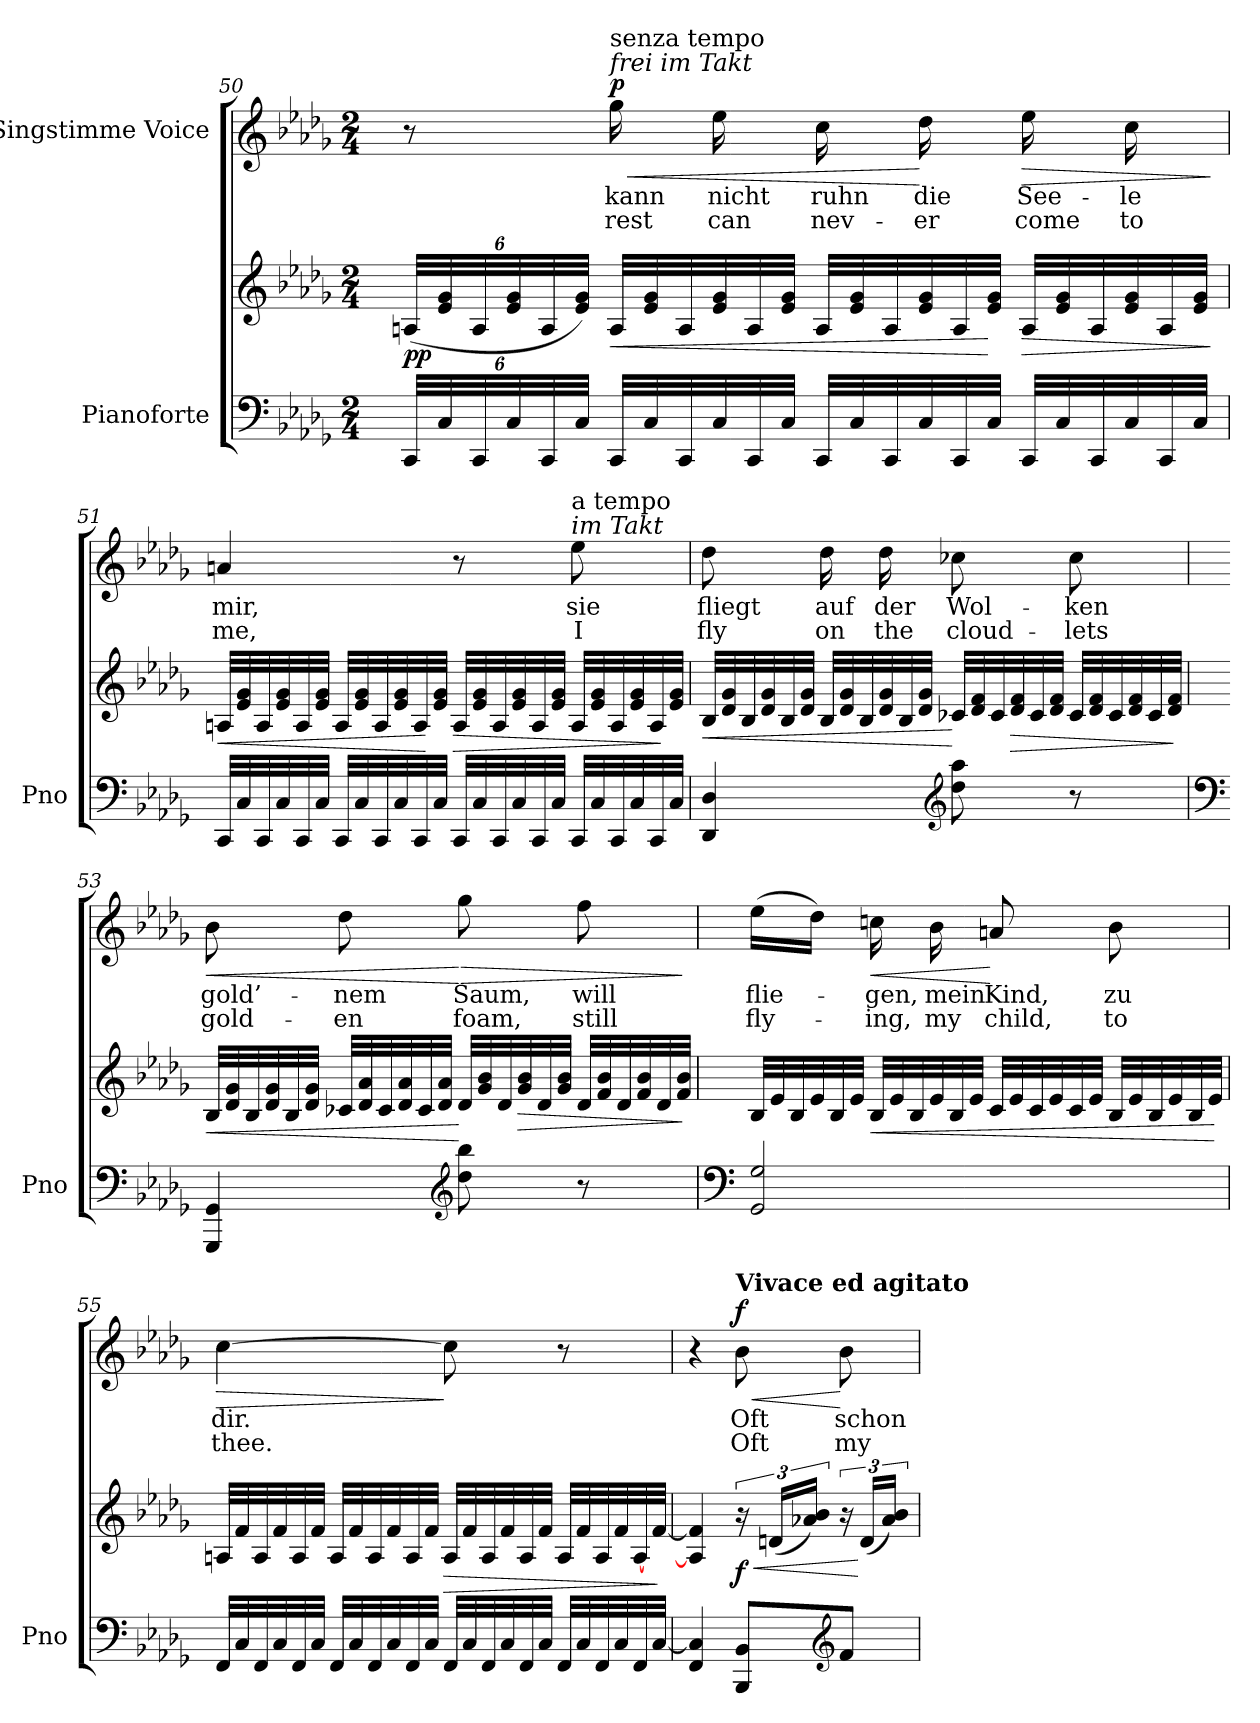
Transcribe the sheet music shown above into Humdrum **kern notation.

**kern	**kern	**dynam	**kern	**text	**text	**dynam
*part2	*part2	*part2	*part1	*part1	*part1	*part1
*staff3	*staff2	*staff2/3	*staff1	*staff1	*staff1	*staff1
*I"Pianoforte	*	*	*I"Singstimme Voice	*	*	*
*I'Pno	*	*	*	*	*	*
*clefF4	*clefG2	*	*clefG2	*	*	*
*k[b-e-a-d-g-]	*k[b-e-a-d-g-]	*	*k[b-e-a-d-g-]	*	*	*
*M2/4	*M2/4	*	*M2/4	*	*	*
=50	=50	=50	=50	=50	=50	=50
!	!	!LO:DY:b	!	!	!	!
48CC/LLL	(48An/LLL	pp	8r	.	.	.
48C/	48e-/ 48g-/	.	.	.	.	.
48CC/	48A/	.	.	.	.	.
48C/	48e-/ 48g-/	.	.	.	.	.
48CC/	48A/	.	.	.	.	.
48C/JJJ	48e-/ 48g-/JJJ)	.	.	.	.	.
*Xtuplet	*Xtuplet	*	*	*	*	*
!	!	!	!LO:TX:i:t=frei im Takt	!	!	!
!	!	!	!LO:TX:t=senza tempo	!	!	!
!	!	!LO:HP:b	!	!	!	!LO:HP:b
!	!	!	!	!	!	!LO:DY:n=1:a
48CC/LLL	48A/LLL	<	16gg-\	kann	rest	< p
48C/	48e-/ 48g-/	.	.	.	.	.
48CC/	48A/	.	.	.	.	.
48C/	48e-/ 48g-/	.	16ee-\	nicht	can	.
48CC/	48A/	.	.	.	.	.
48C/JJJ	48e-/ 48g-/JJJ	.	.	.	.	.
48CC/LLL	48A/LLL	.	16cc\	ruhn	nev-	.
48C/	48e-/ 48g-/	.	.	.	.	.
48CC/	48A/	.	.	.	.	.
48C/	48e-/ 48g-/	.	16dd-\	die	-er	[
48CC/	48A/	.	.	.	.	.
48C/JJJ	48e-/ 48g-/JJJ	[	.	.	.	.
!	!	!LO:HP:b	!	!	!	!LO:HP:b
48CC/LLL	48A/LLL	>	16ee-\	See-	come	>
48C/	48e-/ 48g-/	.	.	.	.	.
48CC/	48A/	.	.	.	.	.
48C/	48e-/ 48g-/	.	16cc\	-le	to	.
48CC/	48A/	.	.	.	.	.
48C/JJJ	48e-/ 48g-/JJJ	.	.	.	.	.
.	.	]	.	.	.	]
=51	=51	=51	=51	=51	=51	=51
!	!	!LO:HP:b	!	!	!	!
48CC/LLL	48An/LLL	<	4an/	mir,	me,	.
48C/	48e-/ 48g-/	.	.	.	.	.
48CC/	48A/	.	.	.	.	.
48C/	48e-/ 48g-/	.	.	.	.	.
48CC/	48A/	.	.	.	.	.
48C/JJJ	48e-/ 48g-/JJJ	.	.	.	.	.
48CC/LLL	48A/LLL	.	.	.	.	.
48C/	48e-/ 48g-/	.	.	.	.	.
48CC/	48A/	.	.	.	.	.
48C/	48e-/ 48g-/	.	.	.	.	.
48CC/	48A/	.	.	.	.	.
48C/JJJ	48e-/ 48g-/JJJ	[	.	.	.	.
!	!	!LO:HP:b	!	!	!	!
48CC/LLL	48A/LLL	>	8r	.	.	.
48C/	48e-/ 48g-/	.	.	.	.	.
48CC/	48A/	.	.	.	.	.
48C/	48e-/ 48g-/	.	.	.	.	.
48CC/	48A/	.	.	.	.	.
48C/JJJ	48e-/ 48g-/JJJ	.	.	.	.	.
!	!	!	!LO:TX:i:t=im Takt	!	!	!
!	!	!	!LO:TX:t=a tempo	!	!	!
48CC/LLL	48A/LLL	.	8ee-\	sie	I	.
48C/	48e-/ 48g-/	.	.	.	.	.
48CC/	48A/	.	.	.	.	.
48C/	48e-/ 48g-/	.	.	.	.	.
48CC/	48A/	.	.	.	.	.
48C/JJJ	48e-/ 48g-/JJJ	]	.	.	.	.
=52	=52	=52	=52	=52	=52	=52
!	!	!LO:HP:b	!	!	!	!
4DD-/ 4D-/	48B-/LLL	<	8dd-\	fliegt	fly	.
.	48d-/ 48g-/	.	.	.	.	.
.	48B-/	.	.	.	.	.
.	48d-/ 48g-/	.	.	.	.	.
.	48B-/	.	.	.	.	.
.	48d-/ 48g-/JJJ	.	.	.	.	.
.	48B-/LLL	.	16dd-\	auf	on	.
.	48d-/ 48g-/	.	.	.	.	.
.	48B-/	.	.	.	.	.
.	48d-/ 48g-/	.	16dd-\	der	the	.
.	48B-/	.	.	.	.	.
.	48d-/ 48g-/JJJ	.	.	.	.	.
*clefG2	*	*	*	*	*	*
8dd-\ 8aa-\	48c-X/LLL	[	8cc-X\	Wol-	cloud-	.
.	48d-/ 48f/	.	.	.	.	.
.	48c-/	.	.	.	.	.
!	!	!LO:HP:b	!	!	!	!
.	48d-/ 48f/	>	.	.	.	.
.	48c-/	.	.	.	.	.
.	48d-/ 48f/JJJ	.	.	.	.	.
8r	48c-/LLL	.	8cc-\	-ken	-lets	.
.	48d-/ 48f/	.	.	.	.	.
.	48c-/	.	.	.	.	.
.	48d-/ 48f/	.	.	.	.	.
.	48c-/	.	.	.	.	.
.	48d-/ 48f/JJJ	.	.	.	.	.
.	.	]	.	.	.	.
=53	=53	=53	=53	=53	=53	=53
*clefF4	*	*	*	*	*	*
!	!	!LO:HP:b	!	!	!	!LO:HP:b
4GGG-/ 4GG-/	48B-/LLL	<	8b-\	gold’-	gold-	<
.	48d-/ 48g-/	.	.	.	.	.
.	48B-/	.	.	.	.	.
.	48d-/ 48g-/	.	.	.	.	.
.	48B-/	.	.	.	.	.
.	48d-/ 48g-/JJJ	.	.	.	.	.
.	48c-X/LLL	.	8dd-\	-nem	-en	.
.	48d-/ 48a-/	.	.	.	.	.
.	48c-/	.	.	.	.	.
.	48d-/ 48a-/	.	.	.	.	.
.	48c-/	.	.	.	.	.
.	48d-/ 48a-/JJJ	.	.	.	.	.
*clefG2	*	*	*	*	*	*
!	!	!	!	!	!	!LO:HP:n=1:b
8dd-\ 8bb-\	48d-/LLL	[	8gg-\	Saum,	foam,	[ >
.	48g-/ 48b-/	.	.	.	.	.
.	48d-/	.	.	.	.	.
!	!	!LO:HP:b	!	!	!	!
.	48g-/ 48b-/	>	.	.	.	.
.	48d-/	.	.	.	.	.
.	48g-/ 48b-/JJJ	.	.	.	.	.
8r	48d-/LLL	.	8ff\	will	still	.
.	48f/ 48b-/	.	.	.	.	.
.	48d-/	.	.	.	.	.
.	48f/ 48b-/	.	.	.	.	.
.	48d-/	.	.	.	.	.
.	48f/ 48b-/JJJ	.	.	.	.	.
.	.	]	.	.	.	]
=54	=54	=54	=54	=54	=54	=54
*clefF4	*	*	*	*	*	*
2GG-/ 2G-/	48B-/LLL	.	(16ee-\LL	flie-	fly-	.
.	48e-/	.	.	.	.	.
.	48B-/	.	.	.	.	.
.	48e-/	.	16dd-\JJ)	.	.	.
.	48B-/	.	.	.	.	.
.	48e-/JJJ	.	.	.	.	.
!	!	!LO:HP:b	!	!	!	!LO:HP:b
.	48B-/LLL	<	16ccn\	-gen,	-ing,	<
.	48e-/	.	.	.	.	.
.	48B-/	.	.	.	.	.
.	48e-/	.	16b-\	mein	my	.
.	48B-/	.	.	.	.	.
.	48e-/JJJ	.	.	.	.	.
.	48c/LLL	.	8an/	Kind,	child,	[
.	48e-/	.	.	.	.	.
.	48c/	.	.	.	.	.
.	48e-/	.	.	.	.	.
.	48c/	.	.	.	.	.
.	48e-/JJJ	.	.	.	.	.
.	48B-/LLL	.	8b-\	zu	to	.
.	48e-/	.	.	.	.	.
.	48B-/	.	.	.	.	.
.	48e-/	.	.	.	.	.
.	48B-/	.	.	.	.	.
.	48e-/JJJ	.	.	.	.	.
.	.	[	.	.	.	.
=55	=55	=55	=55	=55	=55	=55
!	!	!	!	!	!	!LO:HP:b
48FF/LLL	48An/LLL	.	[4cc\	dir.	thee.	>
48C/	48f/	.	.	.	.	.
48FF/	48A/	.	.	.	.	.
48C/	48f/	.	.	.	.	.
48FF/	48A/	.	.	.	.	.
48C/JJJ	48f/JJJ	.	.	.	.	.
48FF/LLL	48A/LLL	.	.	.	.	.
48C/	48f/	.	.	.	.	.
48FF/	48A/	.	.	.	.	.
48C/	48f/	.	.	.	.	.
48FF/	48A/	.	.	.	.	.
48C/JJJ	48f/JJJ	.	.	.	.	.
!	!	!LO:HP:b	!	!	!	!
48FF/LLL	48A/LLL	>	8cc\]	.	.	]
48C/	48f/	.	.	.	.	.
48FF/	48A/	.	.	.	.	.
48C/	48f/	.	.	.	.	.
48FF/	48A/	.	.	.	.	.
48C/JJJ	48f/JJJ	.	.	.	.	.
48FF/LLL	48A/LLL	.	8r	.	.	.
48C/	48f/	.	.	.	.	.
48FF/	48A/	.	.	.	.	.
48C/	48f/	.	.	.	.	.
48FF/	[48A/	.	.	.	.	.
[>48C/JJJ	[>48f/JJJ	.	.	.	.	.
.	.	]	.	.	.	.
=56	=56	=56	=56	=56	=56	=56
4FF/ 4C/]	4An/] 4f/]	.	4r	.	.	.
*	*tuplet	*	*	*	*	*
!	!	!	!LO:TX:a:B:t=Vivace ed agitato	!	!	!
!	!	!LO:DY:b	!	!	!	!LO:HP:b
!	!	!	!	!	!	!LO:DY:n=1:a
8BBB-/ 8BB-/L	24r	f	8b-\	Oft	Oft	< f
!	!	!LO:HP:b	!	!	!	!
.	(24dn/LL	<	.	.	.	.
.	24a-X/ 24b-/JJ)	.	.	.	.	.
*clefG2	*	*	*	*	*	*
8f/J	24r	.	8b-\	schon	my	[
.	(24d/LL	[	.	.	.	.
.	24a-/ 24b-/JJ)	.	.	.	.	.
=	=	=	=	=	=	=
*-	*-	*-	*-	*-	*-	*-
